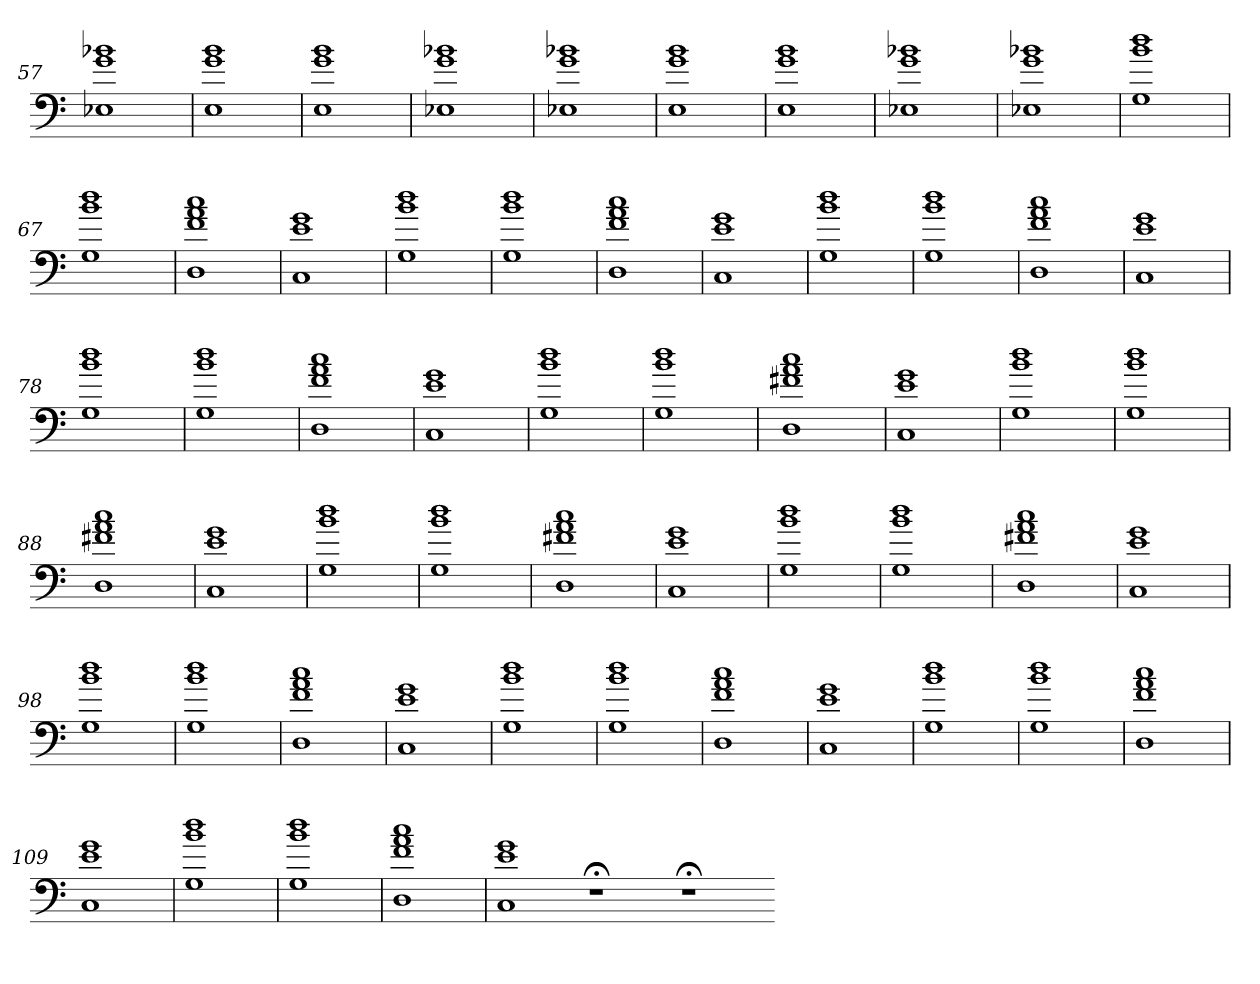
**kern
*part1
*staff1
=57
1E-X 1g 1b-X
=58
1E 1g 1b
=59
1E 1g 1b
=60
1E-X 1g 1b-X
=61
1E-X 1g 1b-X
=62
1E 1g 1b
=63
1E 1g 1b
=64
1E-X 1g 1b-X
=65
1E-X 1g 1b-X
=66
1G 1b 1dd
=67
1G 1b 1dd
=68
1D 1f 1a 1cc
=69
1C 1e 1g
=70
1G 1b 1dd
=71
1G 1b 1dd
=72
1D 1f 1a 1cc
=73
1C 1e 1g
=74
1G 1b 1dd
=75
1G 1b 1dd
=76
1D 1f 1a 1cc
=77
1C 1e 1g
=78
1G 1b 1dd
=79
1G 1b 1dd
=80
1D 1f 1a 1cc
=81
1C 1e 1g
=82
1G 1b 1dd
=83
1G 1b 1dd
=84
1D 1f#X 1a 1cc
=85
1C 1e 1g
=86
1G 1b 1dd
=87
1G 1b 1dd
=88
1D 1f#X 1a 1cc
=89
1C 1e 1g
=90
1G 1b 1dd
=91
1G 1b 1dd
=92
1D 1f#X 1a 1cc
=93
1C 1e 1g
=94
1G 1b 1dd
=95
1G 1b 1dd
=96
1D 1f#X 1a 1cc
=97
1C 1e 1g
=98
1G 1b 1dd
=99
1G 1b 1dd
=100
1D 1f 1a 1cc
=101
1C 1e 1g
=102
1G 1b 1dd
=103
1G 1b 1dd
=104
1D 1f 1a 1cc
=105
1C 1e 1g
=106
1G 1b 1dd
=107
1G 1b 1dd
=108
1D 1f 1a 1cc
=109
1C 1e 1g
=110
1G 1b 1dd
=111
1G 1b 1dd
=112
1D 1f 1a 1cc
=113
1C 1e 1g
1r;<
1r;<
=-
*-
